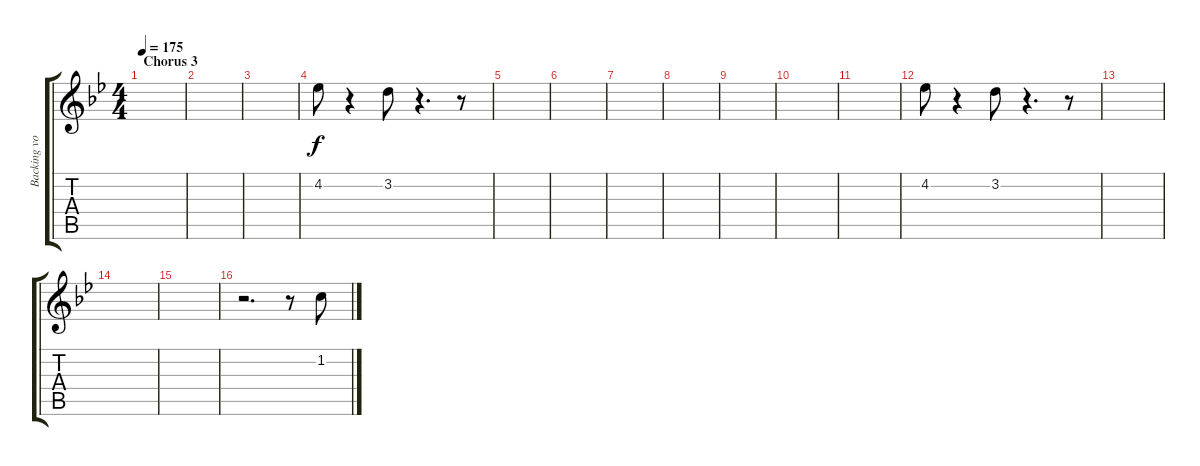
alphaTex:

\track ("Backing vocals" "Backing vo") {instrument bassoon}
\staff {score tabs}
\tuning (E5 B4 G4 D4 A3 E3) {hide}
\ts (4 4)
\section ("" "Chorus 3")
\tempo 175
\clef g2
\ks bb
|
|
|
4.2.8 r.4 3.2.8 r.4{d} r.8 |
|
|
|
|
|
|
|
4.2.8 r.4 3.2.8 r.4{d} r.8 |
|
|
|
r.2{d} r.8 1.2.8
